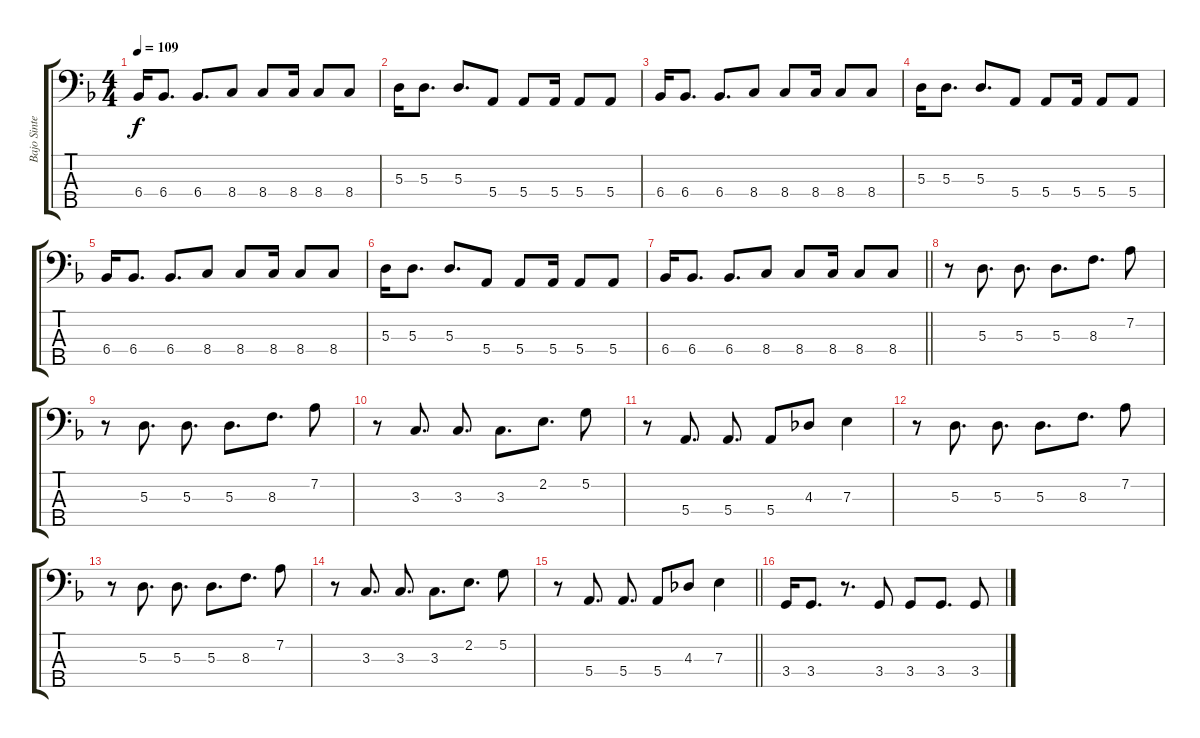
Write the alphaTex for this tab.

\track ("Bajo Sintetizado" "Bajo Sinte") {instrument synthbass1}
\staff {score tabs}
\tuning (G2 D2 A1 E1 B0) {hide}
\ts (4 4)
\tempo 109
\clef f4
\ks dminor
6.4.16{dy f} 6.4.8{d} 6.4.8{d} 8.4.8 8.4.8 8.4.16 8.4.8 8.4.8 |
5.3.16 5.3.8{d} 5.3.8{d} 5.4.8 5.4.8 5.4.16 5.4.8 5.4.8 |
6.4.16 6.4.8{d} 6.4.8{d} 8.4.8 8.4.8 8.4.16 8.4.8 8.4.8 |
5.3.16 5.3.8{d} 5.3.8{d} 5.4.8 5.4.8 5.4.16 5.4.8 5.4.8 |
6.4.16 6.4.8{d} 6.4.8{d} 8.4.8 8.4.8 8.4.16 8.4.8 8.4.8 |
5.3.16 5.3.8{d} 5.3.8{d} 5.4.8 5.4.8 5.4.16 5.4.8 5.4.8 |
\barLineRight lightlight
6.4.16 6.4.8{d} 6.4.8{d} 8.4.8 8.4.8 8.4.16 8.4.8 8.4.8 |
r.8 5.3.8{d} 5.3.8{d} 5.3.8{d} 8.3.8{d} 7.2.8 |
r.8 5.3.8{d} 5.3.8{d} 5.3.8{d} 8.3.8{d} 7.2.8 |
r.8 3.3.8{d} 3.3.8{d} 3.3.8{d} 2.2.8{d} 5.2.8 |
r.8 5.4.8{d} 5.4.8{d} 5.4.8 4.3.8 7.3.4 |
r.8 5.3.8{d} 5.3.8{d} 5.3.8{d} 8.3.8{d} 7.2.8 |
r.8 5.3.8{d} 5.3.8{d} 5.3.8{d} 8.3.8{d} 7.2.8 |
r.8 3.3.8{d} 3.3.8{d} 3.3.8{d} 2.2.8{d} 5.2.8 |
\barLineRight lightlight
r.8 5.4.8{d} 5.4.8{d} 5.4.8 4.3.8 7.3.4 |
3.4.16 3.4.8{d} r.8{d} 3.4.8 3.4.8 3.4.8{d} 3.4.8
